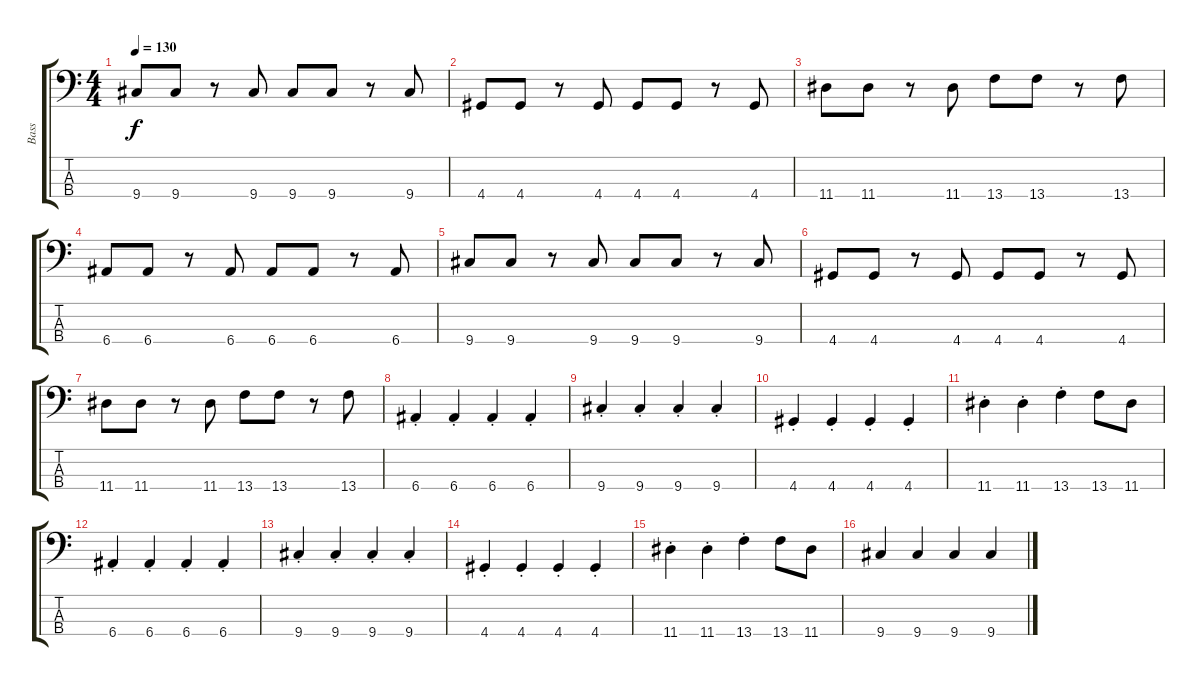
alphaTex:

\track ("Bass" "Bass") {instrument electricbassfinger}
\staff {score tabs}
\tuning (G2 D2 A1 E1) {hide}
\ts (4 4)
\tempo 130
\clef f4
\ks c
9.4.8{dy f} 9.4.8 r.8 9.4.8 9.4.8 9.4.8 r.8 9.4.8 |
4.4.8 4.4.8 r.8 4.4.8 4.4.8 4.4.8 r.8 4.4.8 |
11.4.8 11.4.8 r.8 11.4.8 13.4.8 13.4.8 r.8 13.4.8 |
6.4.8 6.4.8 r.8 6.4.8 6.4.8 6.4.8 r.8 6.4.8 |
9.4.8 9.4.8 r.8 9.4.8 9.4.8 9.4.8 r.8 9.4.8 |
4.4.8 4.4.8 r.8 4.4.8 4.4.8 4.4.8 r.8 4.4.8 |
11.4.8 11.4.8 r.8 11.4.8 13.4.8 13.4.8 r.8 13.4.8 |
6.4{st}.4 6.4{st}.4 6.4{st}.4 6.4{st}.4 |
9.4{st}.4 9.4{st}.4 9.4{st}.4 9.4{st}.4 |
4.4{st}.4 4.4{st}.4 4.4{st}.4 4.4{st}.4 |
11.4{st}.4 11.4{st}.4 13.4{st}.4 13.4.8 11.4.8 |
6.4{st}.4 6.4{st}.4 6.4{st}.4 6.4{st}.4 |
9.4{st}.4 9.4{st}.4 9.4{st}.4 9.4{st}.4 |
4.4{st}.4 4.4{st}.4 4.4{st}.4 4.4{st}.4 |
11.4{st}.4 11.4{st}.4 13.4{st}.4 13.4.8 11.4.8 |
9.4.4 9.4.4 9.4.4 9.4.4
